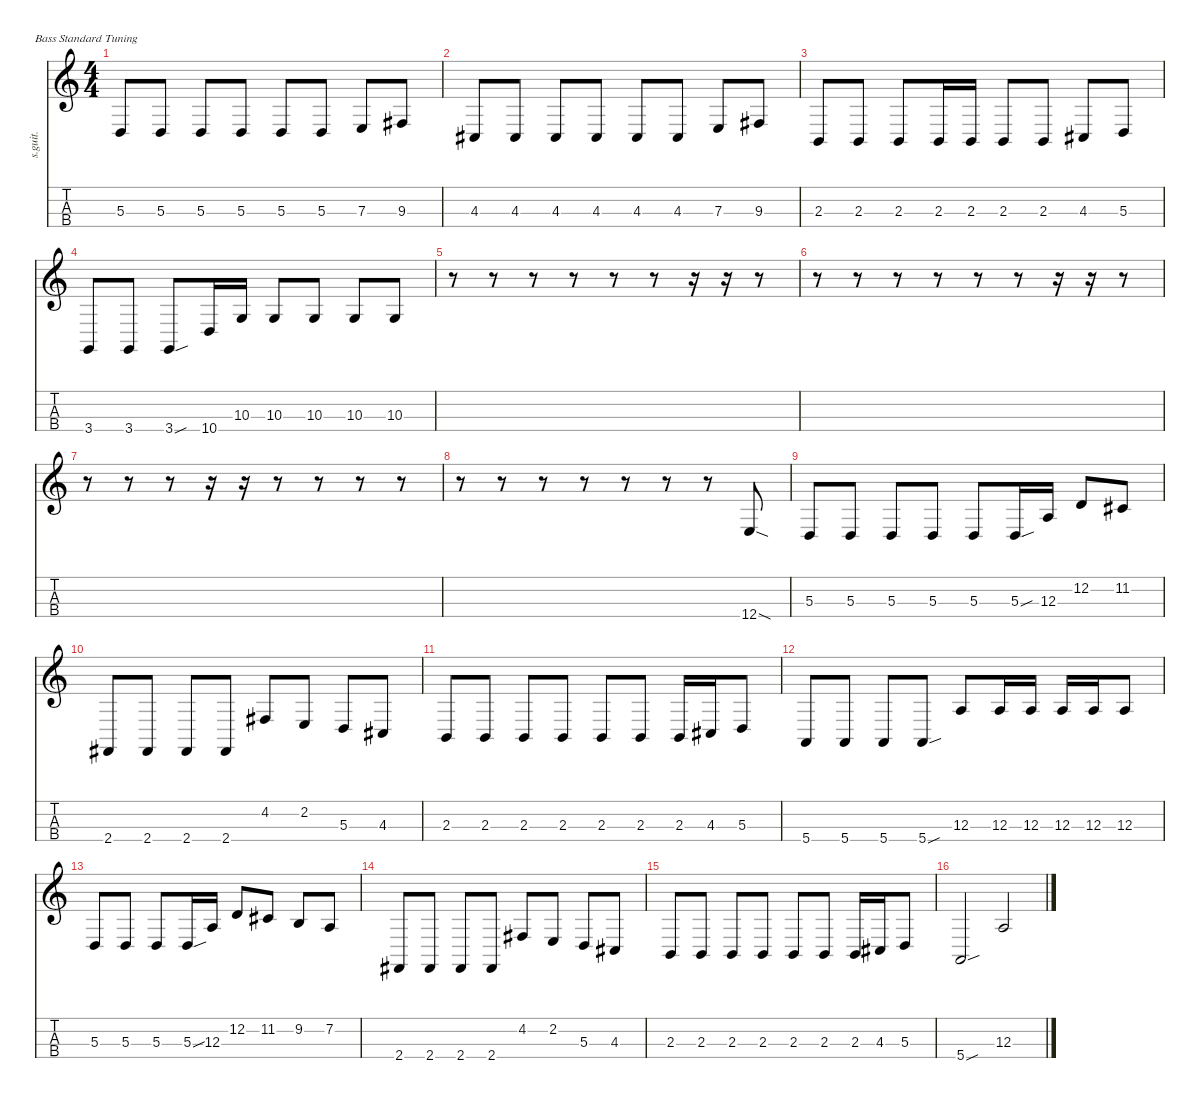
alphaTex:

\defaultSystemsLayout 4
\hideDynamics
\bracketExtendMode nobrackets
\track ("Electric Bass" "s.guit.") {instrument electricbassfinger}
\staff {score tabs}
\tuning (G2 D2 A1 E1)
\ts (4 4)
\tempo (65 hide)
\clef g2
\ks c
5.3.8{lyrics (0 "") lyrics (1 "") lyrics (2 "") lyrics (3 "") lyrics (4 "") dy mf} 5.3.8{lyrics (0 "") lyrics (1 "") lyrics (2 "") lyrics (3 "") lyrics (4 "")} 5.3.8{lyrics (0 "") lyrics (1 "") lyrics (2 "") lyrics (3 "") lyrics (4 "")} 5.3.8{lyrics (0 "") lyrics (1 "") lyrics (2 "") lyrics (3 "") lyrics (4 "")} 5.3.8{lyrics (0 "") lyrics (1 "") lyrics (2 "") lyrics (3 "") lyrics (4 "")} 5.3.8{lyrics (0 "") lyrics (1 "") lyrics (2 "") lyrics (3 "") lyrics (4 "")} 7.3.8{lyrics (0 "") lyrics (1 "") lyrics (2 "") lyrics (3 "") lyrics (4 "")} 9.3{acc #}.8{lyrics (0 "") lyrics (1 "") lyrics (2 "") lyrics (3 "") lyrics (4 "")} |
4.3{acc #}.8{lyrics (0 "") lyrics (1 "") lyrics (2 "") lyrics (3 "") lyrics (4 "")} 4.3{acc #}.8{lyrics (0 "") lyrics (1 "") lyrics (2 "") lyrics (3 "") lyrics (4 "")} 4.3{acc #}.8{lyrics (0 "") lyrics (1 "") lyrics (2 "") lyrics (3 "") lyrics (4 "")} 4.3{acc #}.8{lyrics (0 "") lyrics (1 "") lyrics (2 "") lyrics (3 "") lyrics (4 "")} 4.3{acc #}.8{lyrics (0 "") lyrics (1 "") lyrics (2 "") lyrics (3 "") lyrics (4 "")} 4.3{acc #}.8{lyrics (0 "") lyrics (1 "") lyrics (2 "") lyrics (3 "") lyrics (4 "")} 7.3.8{lyrics (0 "") lyrics (1 "") lyrics (2 "") lyrics (3 "") lyrics (4 "")} 9.3{acc #}.8{lyrics (0 "") lyrics (1 "") lyrics (2 "") lyrics (3 "") lyrics (4 "")} |
2.3.8{lyrics (0 "") lyrics (1 "") lyrics (2 "") lyrics (3 "") lyrics (4 "")} 2.3.8{lyrics (0 "") lyrics (1 "") lyrics (2 "") lyrics (3 "") lyrics (4 "")} 2.3.8{lyrics (0 "") lyrics (1 "") lyrics (2 "") lyrics (3 "") lyrics (4 "")} 2.3.16{lyrics (0 "") lyrics (1 "") lyrics (2 "") lyrics (3 "") lyrics (4 "")} 2.3.16{lyrics (0 "") lyrics (1 "") lyrics (2 "") lyrics (3 "") lyrics (4 "")} 2.3.8{lyrics (0 "") lyrics (1 "") lyrics (2 "") lyrics (3 "") lyrics (4 "")} 2.3.8{lyrics (0 "") lyrics (1 "") lyrics (2 "") lyrics (3 "") lyrics (4 "")} 4.3{acc #}.8{lyrics (0 "") lyrics (1 "") lyrics (2 "") lyrics (3 "") lyrics (4 "")} 5.3.8{lyrics (0 "") lyrics (1 "") lyrics (2 "") lyrics (3 "") lyrics (4 "")} |
3.4.8{lyrics (0 "") lyrics (1 "") lyrics (2 "") lyrics (3 "") lyrics (4 "")} 3.4.8{lyrics (0 "") lyrics (1 "") lyrics (2 "") lyrics (3 "") lyrics (4 "")} 3.4{sou}.8{lyrics (0 "") lyrics (1 "") lyrics (2 "") lyrics (3 "") lyrics (4 "")} 10.4.16{lyrics (0 "") lyrics (1 "") lyrics (2 "") lyrics (3 "") lyrics (4 "")} 10.3.16{lyrics (0 "") lyrics (1 "") lyrics (2 "") lyrics (3 "") lyrics (4 "")} 10.3.8{lyrics (0 "") lyrics (1 "") lyrics (2 "") lyrics (3 "") lyrics (4 "")} 10.3.8{lyrics (0 "") lyrics (1 "") lyrics (2 "") lyrics (3 "") lyrics (4 "")} 10.3.8{lyrics (0 "") lyrics (1 "") lyrics (2 "") lyrics (3 "") lyrics (4 "")} 10.3.8{lyrics (0 "") lyrics (1 "") lyrics (2 "") lyrics (3 "") lyrics (4 "")} |
r.8 r.8 r.8 r.8 r.8 r.8 r.16 r.16 r.8 |
r.8 r.8 r.8 r.8 r.8 r.8 r.16 r.16 r.8 |
r.8 r.8 r.8 r.16 r.16 r.8 r.8 r.8 r.8 |
r.8 r.8 r.8 r.8 r.8 r.8 r.8 12.4{sod}.8{lyrics (0 "") lyrics (1 "") lyrics (2 "") lyrics (3 "") lyrics (4 "")} |
5.3.8{lyrics (0 "") lyrics (1 "") lyrics (2 "") lyrics (3 "") lyrics (4 "")} 5.3.8{lyrics (0 "") lyrics (1 "") lyrics (2 "") lyrics (3 "") lyrics (4 "")} 5.3.8{lyrics (0 "") lyrics (1 "") lyrics (2 "") lyrics (3 "") lyrics (4 "")} 5.3.8{lyrics (0 "") lyrics (1 "") lyrics (2 "") lyrics (3 "") lyrics (4 "")} 5.3.8{lyrics (0 "") lyrics (1 "") lyrics (2 "") lyrics (3 "") lyrics (4 "")} 5.3{sou}.16{lyrics (0 "") lyrics (1 "") lyrics (2 "") lyrics (3 "") lyrics (4 "")} 12.3.16{lyrics (0 "") lyrics (1 "") lyrics (2 "") lyrics (3 "") lyrics (4 "")} 12.2.8{lyrics (0 "") lyrics (1 "") lyrics (2 "") lyrics (3 "") lyrics (4 "")} 11.2{acc #}.8{lyrics (0 "") lyrics (1 "") lyrics (2 "") lyrics (3 "") lyrics (4 "")} |
2.4{acc #}.8{lyrics (0 "") lyrics (1 "") lyrics (2 "") lyrics (3 "") lyrics (4 "")} 2.4{acc #}.8{lyrics (0 "") lyrics (1 "") lyrics (2 "") lyrics (3 "") lyrics (4 "")} 2.4{acc #}.8{lyrics (0 "") lyrics (1 "") lyrics (2 "") lyrics (3 "") lyrics (4 "")} 2.4{acc #}.8{lyrics (0 "") lyrics (1 "") lyrics (2 "") lyrics (3 "") lyrics (4 "")} 4.2{acc #}.8{lyrics (0 "") lyrics (1 "") lyrics (2 "") lyrics (3 "") lyrics (4 "")} 2.2.8{lyrics (0 "") lyrics (1 "") lyrics (2 "") lyrics (3 "") lyrics (4 "")} 5.3.8{lyrics (0 "") lyrics (1 "") lyrics (2 "") lyrics (3 "") lyrics (4 "")} 4.3{acc #}.8{lyrics (0 "") lyrics (1 "") lyrics (2 "") lyrics (3 "") lyrics (4 "")} |
2.3.8{lyrics (0 "") lyrics (1 "") lyrics (2 "") lyrics (3 "") lyrics (4 "")} 2.3.8{lyrics (0 "") lyrics (1 "") lyrics (2 "") lyrics (3 "") lyrics (4 "")} 2.3.8{lyrics (0 "") lyrics (1 "") lyrics (2 "") lyrics (3 "") lyrics (4 "")} 2.3.8{lyrics (0 "") lyrics (1 "") lyrics (2 "") lyrics (3 "") lyrics (4 "")} 2.3.8{lyrics (0 "") lyrics (1 "") lyrics (2 "") lyrics (3 "") lyrics (4 "")} 2.3.8{lyrics (0 "") lyrics (1 "") lyrics (2 "") lyrics (3 "") lyrics (4 "")} 2.3.16{lyrics (0 "") lyrics (1 "") lyrics (2 "") lyrics (3 "") lyrics (4 "")} 4.3{acc #}.16{lyrics (0 "") lyrics (1 "") lyrics (2 "") lyrics (3 "") lyrics (4 "")} 5.3.8{lyrics (0 "") lyrics (1 "") lyrics (2 "") lyrics (3 "") lyrics (4 "")} |
5.4.8{lyrics (0 "") lyrics (1 "") lyrics (2 "") lyrics (3 "") lyrics (4 "")} 5.4.8{lyrics (0 "") lyrics (1 "") lyrics (2 "") lyrics (3 "") lyrics (4 "")} 5.4.8{lyrics (0 "") lyrics (1 "") lyrics (2 "") lyrics (3 "") lyrics (4 "")} 5.4{sou}.8{lyrics (0 "") lyrics (1 "") lyrics (2 "") lyrics (3 "") lyrics (4 "")} 12.3.8{lyrics (0 "") lyrics (1 "") lyrics (2 "") lyrics (3 "") lyrics (4 "")} 12.3.16{lyrics (0 "") lyrics (1 "") lyrics (2 "") lyrics (3 "") lyrics (4 "")} 12.3.16{lyrics (0 "") lyrics (1 "") lyrics (2 "") lyrics (3 "") lyrics (4 "")} 12.3.16{lyrics (0 "") lyrics (1 "") lyrics (2 "") lyrics (3 "") lyrics (4 "")} 12.3.16{lyrics (0 "") lyrics (1 "") lyrics (2 "") lyrics (3 "") lyrics (4 "")} 12.3.8{lyrics (0 "") lyrics (1 "") lyrics (2 "") lyrics (3 "") lyrics (4 "")} |
5.3.8{lyrics (0 "") lyrics (1 "") lyrics (2 "") lyrics (3 "") lyrics (4 "")} 5.3.8{lyrics (0 "") lyrics (1 "") lyrics (2 "") lyrics (3 "") lyrics (4 "")} 5.3.8{lyrics (0 "") lyrics (1 "") lyrics (2 "") lyrics (3 "") lyrics (4 "")} 5.3{sou}.16{lyrics (0 "") lyrics (1 "") lyrics (2 "") lyrics (3 "") lyrics (4 "")} 12.3.16{lyrics (0 "") lyrics (1 "") lyrics (2 "") lyrics (3 "") lyrics (4 "")} 12.2.8{lyrics (0 "") lyrics (1 "") lyrics (2 "") lyrics (3 "") lyrics (4 "")} 11.2{acc #}.8{lyrics (0 "") lyrics (1 "") lyrics (2 "") lyrics (3 "") lyrics (4 "")} 9.2.8{lyrics (0 "") lyrics (1 "") lyrics (2 "") lyrics (3 "") lyrics (4 "")} 7.2.8{lyrics (0 "") lyrics (1 "") lyrics (2 "") lyrics (3 "") lyrics (4 "")} |
2.4{acc #}.8{lyrics (0 "") lyrics (1 "") lyrics (2 "") lyrics (3 "") lyrics (4 "")} 2.4{acc #}.8{lyrics (0 "") lyrics (1 "") lyrics (2 "") lyrics (3 "") lyrics (4 "")} 2.4{acc #}.8{lyrics (0 "") lyrics (1 "") lyrics (2 "") lyrics (3 "") lyrics (4 "")} 2.4{acc #}.8{lyrics (0 "") lyrics (1 "") lyrics (2 "") lyrics (3 "") lyrics (4 "")} 4.2{acc #}.8{lyrics (0 "") lyrics (1 "") lyrics (2 "") lyrics (3 "") lyrics (4 "")} 2.2.8{lyrics (0 "") lyrics (1 "") lyrics (2 "") lyrics (3 "") lyrics (4 "")} 5.3.8{lyrics (0 "") lyrics (1 "") lyrics (2 "") lyrics (3 "") lyrics (4 "")} 4.3{acc #}.8{lyrics (0 "") lyrics (1 "") lyrics (2 "") lyrics (3 "") lyrics (4 "")} |
2.3.8{lyrics (0 "") lyrics (1 "") lyrics (2 "") lyrics (3 "") lyrics (4 "")} 2.3.8{lyrics (0 "") lyrics (1 "") lyrics (2 "") lyrics (3 "") lyrics (4 "")} 2.3.8{lyrics (0 "") lyrics (1 "") lyrics (2 "") lyrics (3 "") lyrics (4 "")} 2.3.8{lyrics (0 "") lyrics (1 "") lyrics (2 "") lyrics (3 "") lyrics (4 "")} 2.3.8{lyrics (0 "") lyrics (1 "") lyrics (2 "") lyrics (3 "") lyrics (4 "")} 2.3.8{lyrics (0 "") lyrics (1 "") lyrics (2 "") lyrics (3 "") lyrics (4 "")} 2.3.16{lyrics (0 "") lyrics (1 "") lyrics (2 "") lyrics (3 "") lyrics (4 "")} 4.3{acc #}.16{lyrics (0 "") lyrics (1 "") lyrics (2 "") lyrics (3 "") lyrics (4 "")} 5.3.8{lyrics (0 "") lyrics (1 "") lyrics (2 "") lyrics (3 "") lyrics (4 "")} |
5.4{sou}.2{lyrics (0 "") lyrics (1 "") lyrics (2 "") lyrics (3 "") lyrics (4 "")} 12.3.2{lyrics (0 "") lyrics (1 "") lyrics (2 "") lyrics (3 "") lyrics (4 "")}
